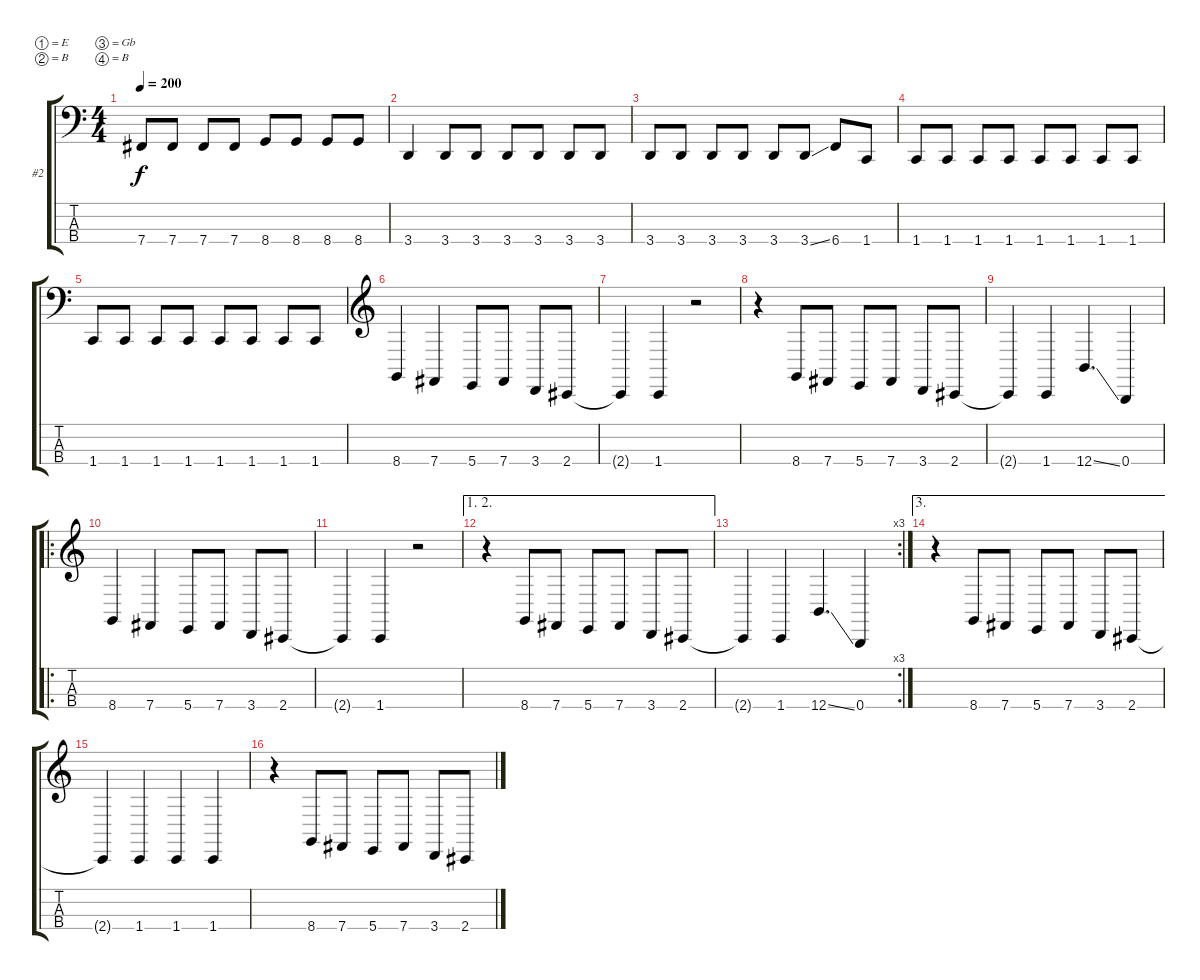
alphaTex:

\bracketExtendMode groupsimilarinstruments
\firstSystemTrackNameOrientation horizontal
\otherSystemsTrackNameOrientation horizontal
\track ("Paul Gray" "#2") {instrument electricbassfinger}
\staff {score tabs}
\tuning (E2 B1 Gb1 B0)
\ts (4 4)
\tempo 200
\clef f4
\ks c
7.4.8{dy f} 7.4.8 7.4.8 7.4.8 8.4.8 8.4.8 8.4.8 8.4.8 |
3.4.4 3.4.8 3.4.8 3.4.8 3.4.8 3.4.8 3.4.8 |
3.4.8 3.4.8 3.4.8 3.4.8 3.4.8 3.4{ss}.8 6.4.8 1.4.8 |
1.4.8 1.4.8 1.4.8 1.4.8 1.4.8 1.4.8 1.4.8 1.4.8 |
1.4.8 1.4.8 1.4.8 1.4.8 1.4.8 1.4.8 1.4.8 1.4.8 |
\clef g2
8.4.4 7.4.4 5.4.8 7.4.8 3.4.8 2.4.8 |
2.4{t}.4 1.4.4 r.2 |
r.4 8.4.8 7.4.8 5.4.8 7.4.8 3.4.8 2.4.8 |
2.4{t}.4 1.4.4 12.4{ss}.4{d} 0.4.4 |
\ro
8.4.4 7.4.4 5.4.8 7.4.8 3.4.8 2.4.8 |
2.4{t}.4 1.4.4 r.2 |
\ae (1 2)
r.4 8.4.8 7.4.8 5.4.8 7.4.8 3.4.8 2.4.8 |
\rc 3
2.4{t}.4 1.4.4 12.4{ss}.4{d} 0.4.4 |
\ae 3
r.4 8.4.8 7.4.8 5.4.8 7.4.8 3.4.8 2.4.8 |
2.4{t}.4 1.4.4 1.4.4 1.4.4 |
r.4 8.4.8 7.4.8 5.4.8 7.4.8 3.4.8 2.4.8
